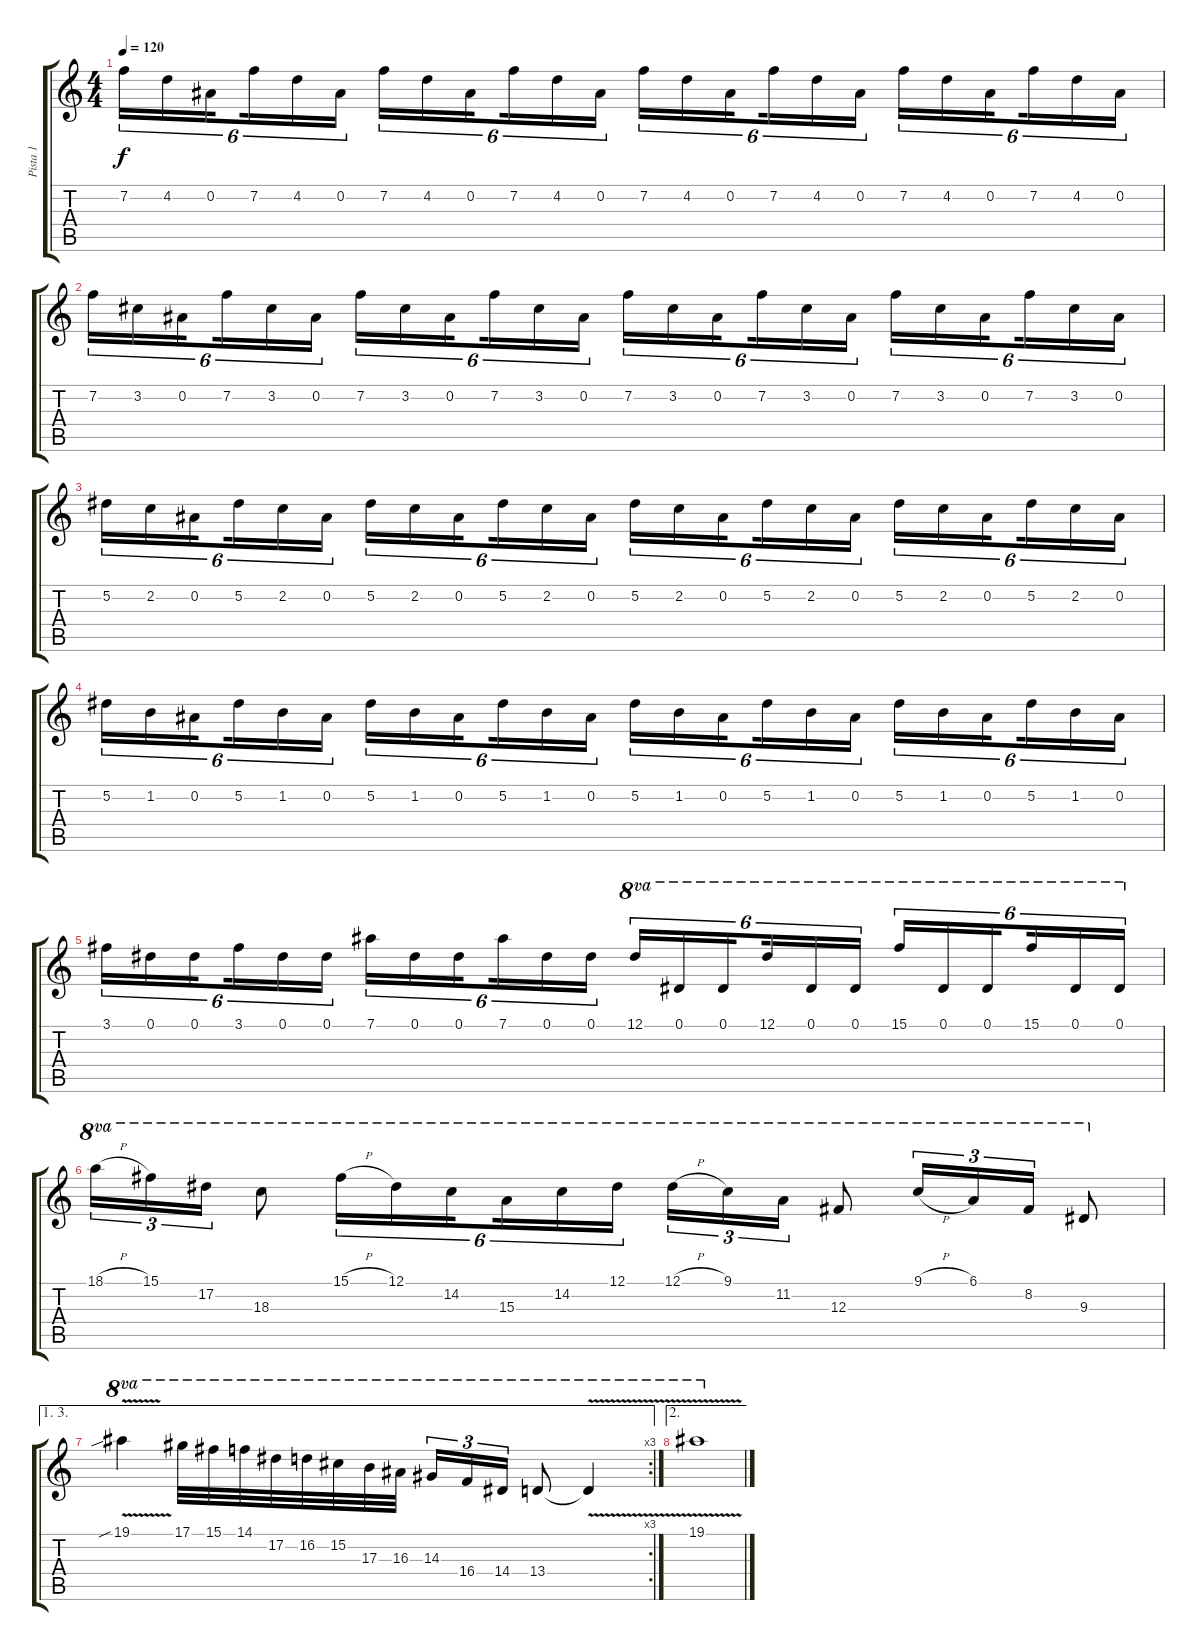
\track ("Pista 1" "Pista 1") {instrument overdrivenguitar}
\staff {score tabs}
\tuning (Eb4 Bb3 Gb3 Db3 Ab2 Eb2) {hide}
\ts (4 4)
\tempo 120
\clef g2
\ks c
7.2.16{tu (6 4) dy f} 4.2.16{tu (6 4)} 0.2.16{tu (6 4) beam splitsecondary} 7.2.16{tu (6 4)} 4.2.16{tu (6 4)} 0.2.16{tu (6 4)} 7.2.16{tu (6 4)} 4.2.16{tu (6 4)} 0.2.16{tu (6 4) beam splitsecondary} 7.2.16{tu (6 4)} 4.2.16{tu (6 4)} 0.2.16{tu (6 4)} 7.2.16{tu (6 4)} 4.2.16{tu (6 4)} 0.2.16{tu (6 4) beam splitsecondary} 7.2.16{tu (6 4)} 4.2.16{tu (6 4)} 0.2.16{tu (6 4)} 7.2.16{tu (6 4)} 4.2.16{tu (6 4)} 0.2.16{tu (6 4) beam splitsecondary} 7.2.16{tu (6 4)} 4.2.16{tu (6 4)} 0.2.16{tu (6 4)} |
7.2.16{tu (6 4)} 3.2.16{tu (6 4)} 0.2.16{tu (6 4) beam splitsecondary} 7.2.16{tu (6 4)} 3.2.16{tu (6 4)} 0.2.16{tu (6 4)} 7.2.16{tu (6 4)} 3.2.16{tu (6 4)} 0.2.16{tu (6 4) beam splitsecondary} 7.2.16{tu (6 4)} 3.2.16{tu (6 4)} 0.2.16{tu (6 4)} 7.2.16{tu (6 4)} 3.2.16{tu (6 4)} 0.2.16{tu (6 4) beam splitsecondary} 7.2.16{tu (6 4)} 3.2.16{tu (6 4)} 0.2.16{tu (6 4)} 7.2.16{tu (6 4)} 3.2.16{tu (6 4)} 0.2.16{tu (6 4) beam splitsecondary} 7.2.16{tu (6 4)} 3.2.16{tu (6 4)} 0.2.16{tu (6 4)} |
5.2.16{tu (6 4)} 2.2.16{tu (6 4)} 0.2.16{tu (6 4) beam splitsecondary} 5.2.16{tu (6 4)} 2.2.16{tu (6 4)} 0.2.16{tu (6 4)} 5.2.16{tu (6 4)} 2.2.16{tu (6 4)} 0.2.16{tu (6 4) beam splitsecondary} 5.2.16{tu (6 4)} 2.2.16{tu (6 4)} 0.2.16{tu (6 4)} 5.2.16{tu (6 4)} 2.2.16{tu (6 4)} 0.2.16{tu (6 4) beam splitsecondary} 5.2.16{tu (6 4)} 2.2.16{tu (6 4)} 0.2.16{tu (6 4)} 5.2.16{tu (6 4)} 2.2.16{tu (6 4)} 0.2.16{tu (6 4) beam splitsecondary} 5.2.16{tu (6 4)} 2.2.16{tu (6 4)} 0.2.16{tu (6 4)} |
5.2.16{tu (6 4)} 1.2.16{tu (6 4)} 0.2.16{tu (6 4) beam splitsecondary} 5.2.16{tu (6 4)} 1.2.16{tu (6 4)} 0.2.16{tu (6 4)} 5.2.16{tu (6 4)} 1.2.16{tu (6 4)} 0.2.16{tu (6 4) beam splitsecondary} 5.2.16{tu (6 4)} 1.2.16{tu (6 4)} 0.2.16{tu (6 4)} 5.2.16{tu (6 4)} 1.2.16{tu (6 4)} 0.2.16{tu (6 4) beam splitsecondary} 5.2.16{tu (6 4)} 1.2.16{tu (6 4)} 0.2.16{tu (6 4)} 5.2.16{tu (6 4)} 1.2.16{tu (6 4)} 0.2.16{tu (6 4) beam splitsecondary} 5.2.16{tu (6 4)} 1.2.16{tu (6 4)} 0.2.16{tu (6 4)} |
3.1.16{tu (6 4)} 0.1.16{tu (6 4)} 0.1.16{tu (6 4) beam splitsecondary} 3.1.16{tu (6 4)} 0.1.16{tu (6 4)} 0.1.16{tu (6 4)} 7.1.16{tu (6 4)} 0.1.16{tu (6 4)} 0.1.16{tu (6 4) beam splitsecondary} 7.1.16{tu (6 4)} 0.1.16{tu (6 4)} 0.1.16{tu (6 4)} 12.1.16{tu (6 4) ot 8va} 0.1.16{tu (6 4) ot 8va} 0.1.16{tu (6 4) ot 8va beam splitsecondary} 12.1.16{tu (6 4) ot 8va} 0.1.16{tu (6 4) ot 8va} 0.1.16{tu (6 4) ot 8va} 15.1.16{tu (6 4) ot 8va} 0.1.16{tu (6 4) ot 8va} 0.1.16{tu (6 4) ot 8va beam splitsecondary} 15.1.16{tu (6 4) ot 8va} 0.1.16{tu (6 4) ot 8va} 0.1.16{tu (6 4) ot 8va} |
18.1{h}.16{tu (3 2) ot 8va} 15.1.16{tu (3 2) ot 8va} 17.2.16{tu (3 2) ot 8va} 18.3.8{ot 8va} 15.1{h}.16{tu (6 4) ot 8va} 12.1.16{tu (6 4) ot 8va} 14.2.16{tu (6 4) ot 8va beam splitsecondary} 15.3.16{tu (6 4) ot 8va} 14.2.16{tu (6 4) ot 8va} 12.1.16{tu (6 4) ot 8va} 12.1{h}.16{tu (3 2) ot 8va} 9.1.16{tu (3 2) ot 8va} 11.2.16{tu (3 2) ot 8va} 12.3.8{ot 8va} 9.1{h}.16{tu (3 2) ot 8va} 6.1.16{tu (3 2) ot 8va} 8.2.16{tu (3 2) ot 8va} 9.3.8{ot 8va} |
\ae (1 3)
\rc 3
19.1{v sib}.4{ot 8va} 17.1.32{ot 8va} 15.1.32{ot 8va} 14.1.32{ot 8va} 17.2.32{ot 8va} 16.2.32{ot 8va} 15.2.32{ot 8va} 17.3.32{ot 8va} 16.3.32{ot 8va} 14.3.16{tu (3 2) ot 8va} 16.4.16{tu (3 2) ot 8va} 14.4.16{tu (3 2) ot 8va} 13.4.8{ot 8va} 13.4{v t}.4{ot 8va} |
\ae 2
19.1{v}.1{ot 8va}
